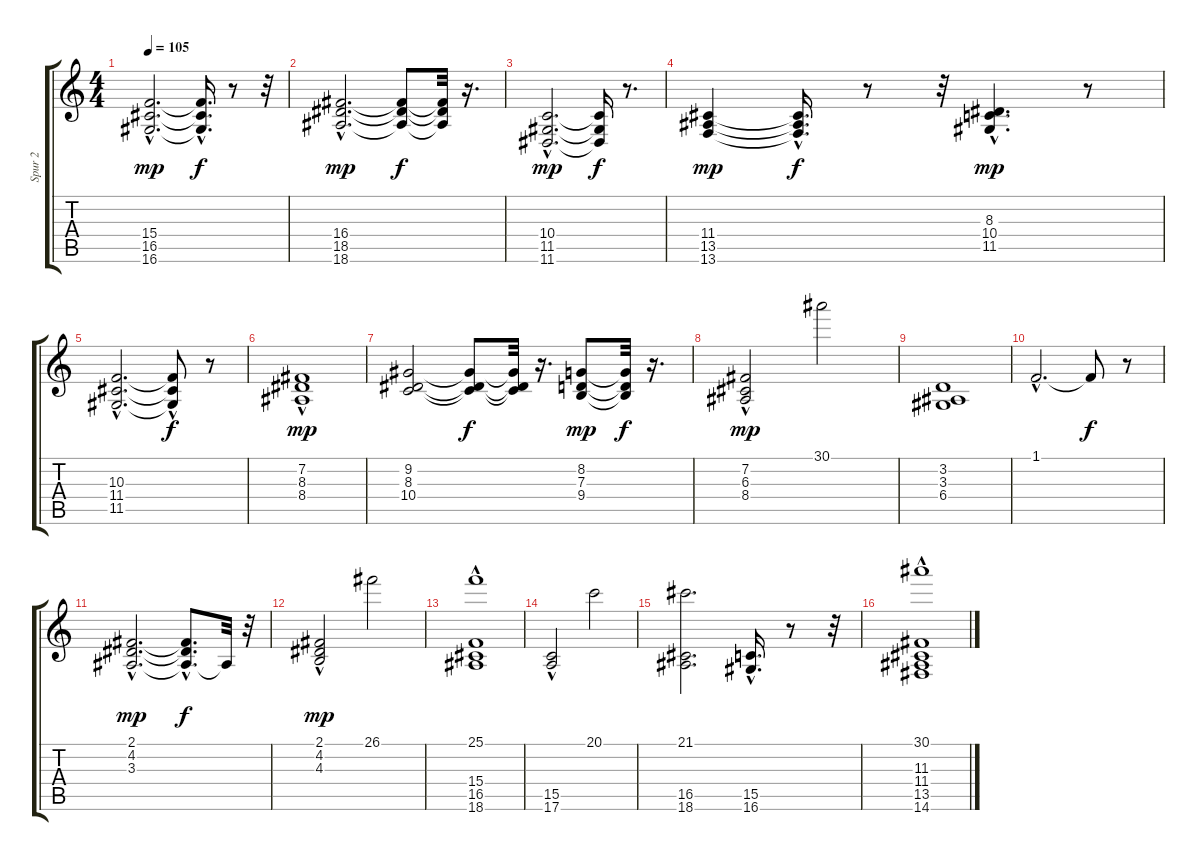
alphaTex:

\track ("Spur 2" "Spur 2") {instrument stringensemble2}
\staff {score tabs}
\tuning (E4 B3 G3 D3 A2 E2) {hide}
\ts (4 4)
\tempo 105
\clef g2
\ks c
(15.4{hac} 16.5{hac} 16.6{hac}).2{d dy mp} (15.4{hac t} 16.5{hac t} 16.6{hac t}).16{d dy f} r.8 r.32 |
(16.4{hac} 18.5{hac} 18.6{hac}).2{d dy mp} (16.4{t} 18.5{t} 18.6{t}).8{dy f} (16.4{t} 18.5{t} 18.6{t}).32 r.16{d} |
(10.4{hac} 11.5{hac} 11.6{hac}).2{d dy mp} (10.4{t} 11.5{t} 11.6{t}).16{dy f} r.8{d} |
(11.4 13.5 13.6).4{dy mp} (11.4{hac t} 13.5{hac t} 13.6{hac t}).16{d dy f} r.8 r.32 (8.3{hac} 10.4{hac} 11.5{hac}).4{d dy mp} r.8 |
(10.3{hac} 11.4{hac} 11.5{hac}).2{d} (10.3{t} 11.4{hac t} 11.5{t}).8{dy f} r.8 |
(7.2{hac} 8.3{hac} 8.4).1{dy mp} |
(9.2 8.3 10.4).2 (9.2{t} 8.3{t} 10.4{t}).8{dy f} (9.2{t} 8.3{t} 10.4{t}).32 r.16{d} (8.2 7.3 9.4).8{dy mp} (8.2{t} 7.3{t} 9.4{t}).32{dy f} r.16{d} |
(7.2{hac} 6.3{hac} 8.4{hac}).2{dy mp} 30.1.2 |
(3.2 3.3 6.4).1 |
1.1{hac}.2{d} 1.1{t}.8{dy f} r.8 |
(2.1{hac} 4.2{hac} 3.3{hac}).2{d dy mp} (2.1{hac t} 4.2{t} 3.3{hac t}).8{d dy f} 3.3{t}.32 r.32 |
(2.1{hac} 4.2{hac} 4.3{hac}).2{dy mp} 26.1.2 |
(25.1 15.4 16.5{hac} 18.6{hac}).1 |
(15.5{hac} 17.6{hac}).2 20.1.2 |
(21.1 16.5 18.6).2{d} (15.5 16.6{hac}).16{d} r.8 r.32 |
(30.1 11.3{hac} 11.4{hac} 13.5{hac} 14.6{hac}).1
